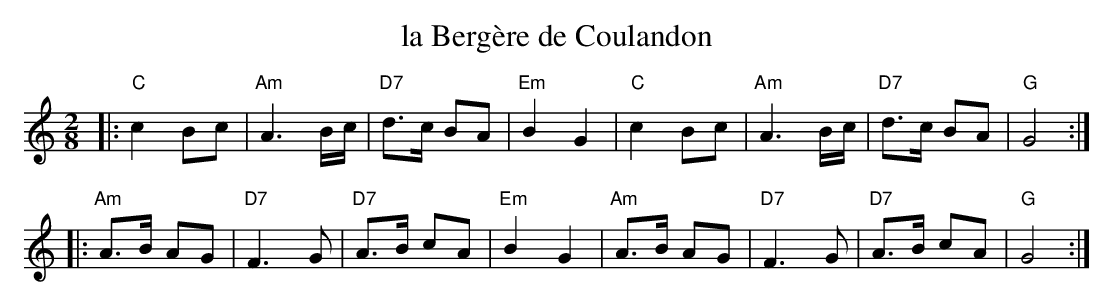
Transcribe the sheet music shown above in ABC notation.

X:1
T: la Berg\`ere de Coulandon
M: 2/8
L: 1/8
K: C
|:\
"C"c2 Bc | "Am"A3 B/c/ | "D7"d>c BA | "Em"B2 G2 |\
"C"c2 Bc | "Am"A3 B/c/ | "D7"d>c BA | "G"G4 :|
|:\
"Am"A>B AG | "D7"F3 G | "D7"A>B cA | "Em"B2 G2 |\
"Am"A>B AG | "D7"F3 G | "D7"A>B cA | "G"G4 :|
